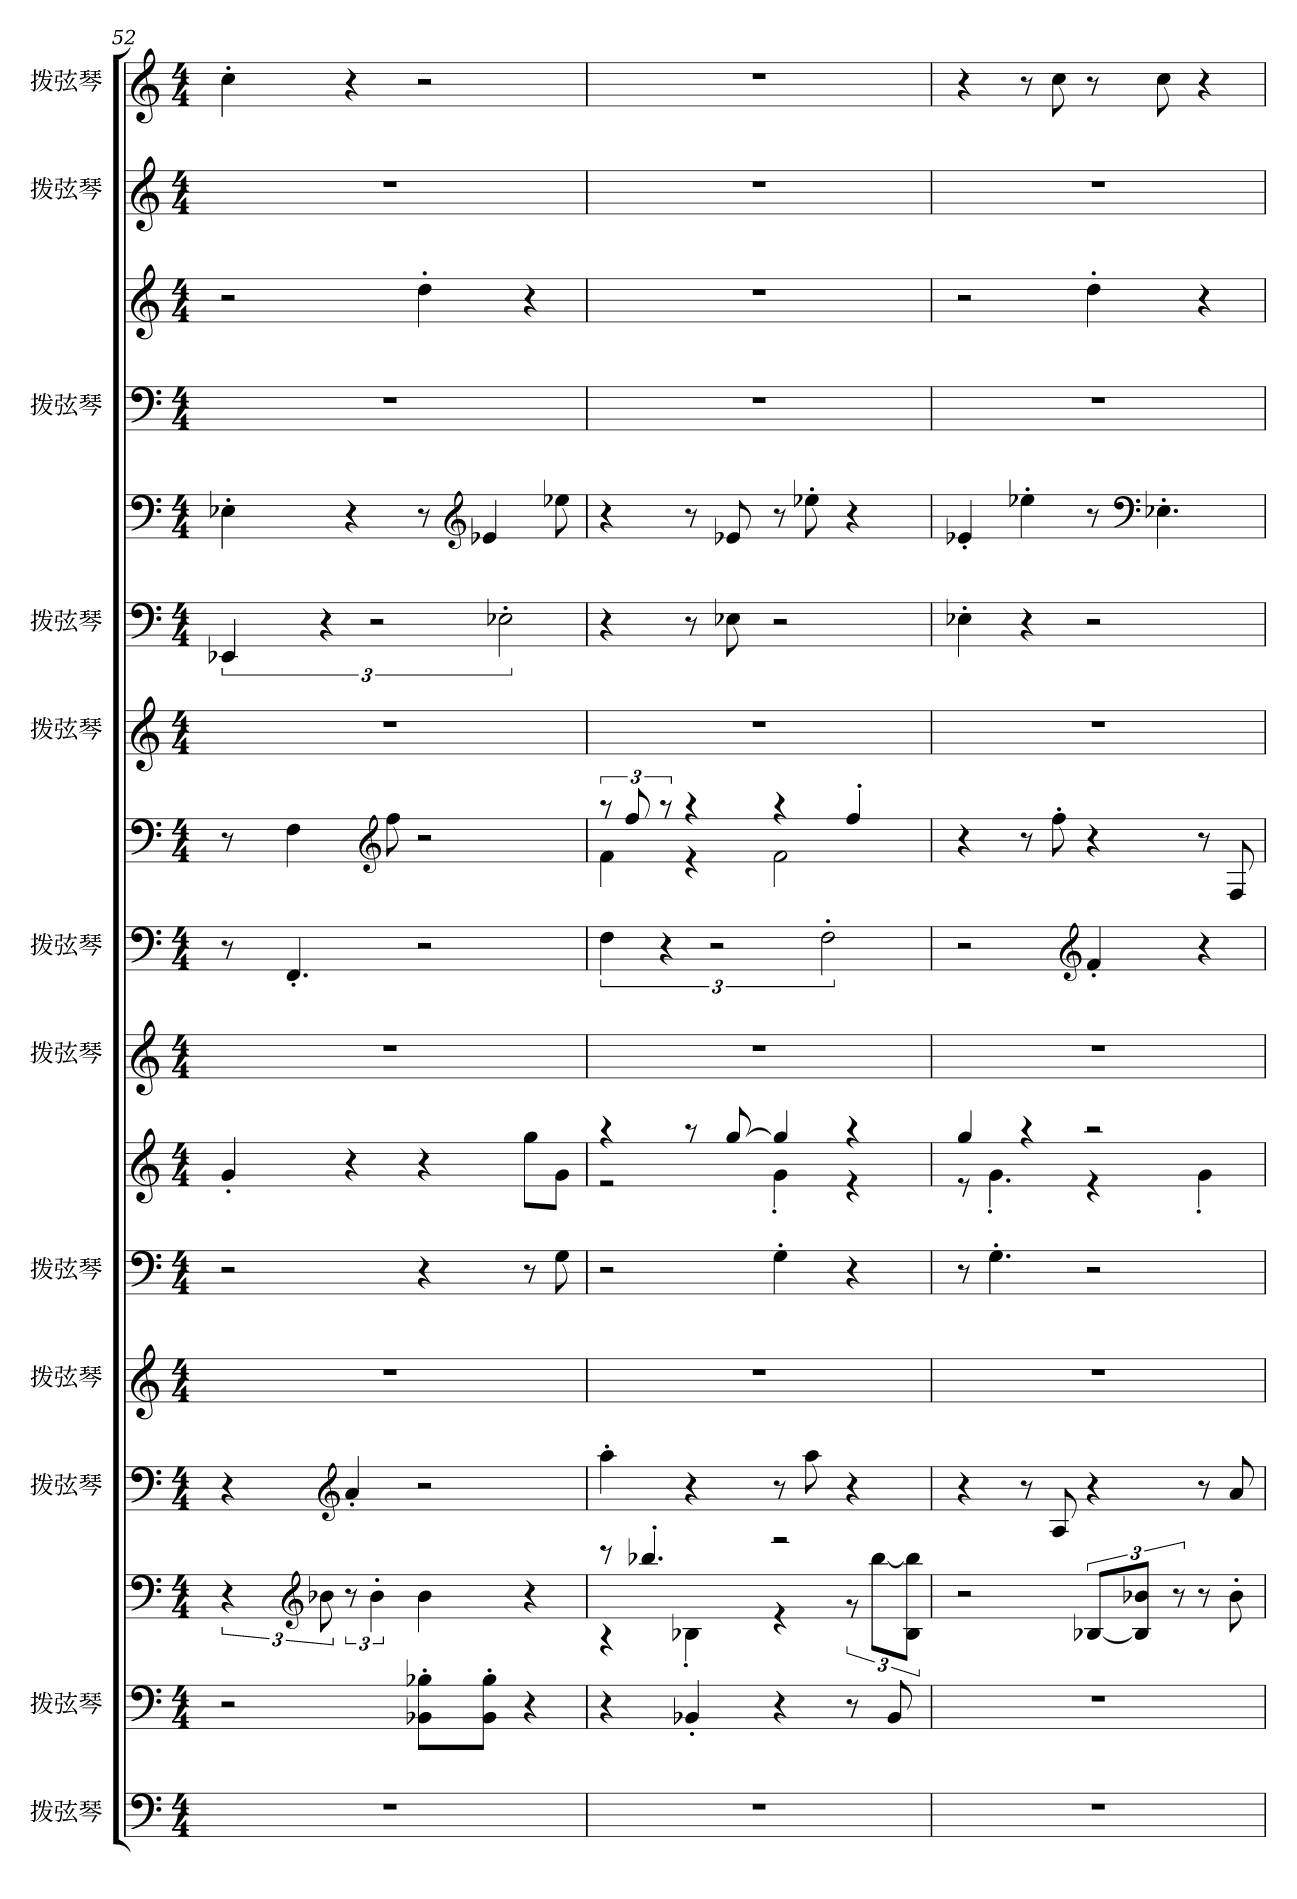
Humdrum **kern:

**kern	**kern	**kern	**kern	**kern	**kern	**kern	**kern	**kern	**kern	**kern	**kern	**kern	**kern	**kern	**kern	**kern
*part12	*part11	*part11	*part10	*part9	*part8	*part8	*part7	*part6	*part6	*part5	*part4	*part4	*part3	*part3	*part2	*part1
*staff17	*staff16	*staff15	*staff14	*staff13	*staff12	*staff11	*staff10	*staff9	*staff8	*staff7	*staff6	*staff5	*staff4	*staff3	*staff2	*staff1
*I"拨弦琴	*I"拨弦琴	*	*I"拨弦琴	*I"拨弦琴	*I"拨弦琴	*	*I"拨弦琴	*I"拨弦琴	*	*I"拨弦琴	*I"拨弦琴	*	*I"拨弦琴	*	*I"拨弦琴	*I"拨弦琴
*clefF4	*clefF4	*clefF4	*clefF4	*clefG2	*clefF4	*clefG2	*clefG2	*clefF4	*clefF4	*clefG2	*clefF4	*clefF4	*clefF4	*clefG2	*clefG2	*clefG2
*k[]	*k[]	*k[]	*k[]	*k[]	*k[]	*k[]	*k[]	*k[]	*k[]	*k[]	*k[]	*k[]	*k[]	*k[]	*k[]	*k[]
*M4/4	*M4/4	*M4/4	*M4/4	*M4/4	*M4/4	*M4/4	*M4/4	*M4/4	*M4/4	*M4/4	*M4/4	*M4/4	*M4/4	*M4/4	*M4/4	*M4/4
=52	=52	=52	=52	=52	=52	=52	=52	=52	=52	=52	=52	=52	=52	=52	=52	=52
1r	2r	6r	4r	1r	2r	4g'/	1r	8r	8r	1r	6EE-X/	4E-X'\	1r	2r	1r	4cc'\
.	.	.	.	.	.	.	.	4.FF'/	4F\	.	.	.	.	.	.	.
*	*	*clefG2	*	*	*	*	*	*	*	*	*	*	*	*	*	*
.	.	12b-X\	.	.	.	.	.	.	.	.	6r	.	.	.	.	.
*	*	*	*clefG2	*	*	*	*	*	*	*	*	*	*	*	*	*
.	.	12r	4a'/	.	.	4r	.	.	.	.	.	4r	.	.	.	4r
.	.	6b-'\	.	.	.	.	.	.	.	.	3r	.	.	.	.	.
*	*	*	*	*	*	*	*	*	*clefG2	*	*	*	*	*	*	*
.	.	.	.	.	.	.	.	.	8ff\	.	.	.	.	.	.	.
.	8BB-X\' 8B-X\'L	4b-\	2r	.	4r	4r	.	2r	2r	.	.	8r	.	4dd'\	.	2r
*	*	*	*	*	*	*	*	*	*	*	*	*clefG2	*	*	*	*
.	8BB-\' 8B-\'J	.	.	.	.	.	.	.	.	.	.	4e-X/	.	.	.	.
.	.	.	.	.	.	.	.	.	.	.	3E-X'\	.	.	.	.	.
.	4r	4r	.	.	8r	8gg\L	.	.	.	.	.	.	.	4r	.	.
.	.	.	.	.	8G\	8g\J	.	.	.	.	.	8ee-X\	.	.	.	.
!!LO:PB:g=z
=53	=53	=53	=53	=53	=53	=53	=53	=53	=53	=53	=53	=53	=53	=53	=53	=53
*	*	*^	*	*	*	*^	*	*	*^	*	*	*	*	*	*	*
1r	4r	8r	4r	4aa'\	1r	2r	4r	2r	1r	6F\	12r	4f\	1r	4r	4r	1r	1r	1r	1r
.	.	.	.	.	.	.	.	.	.	.	12ff/	.	.	.	.	.	.	.	.
.	.	4.bb-X'/	.	.	.	.	.	.	.	.	.	.	.	.	.	.	.	.	.
.	.	.	.	.	.	.	.	.	.	6r	12r	.	.	.	.	.	.	.	.
.	4BB-X'/	.	4B-X'\	4r	.	.	8r	.	.	.	4r	4r	.	8r	8r	.	.	.	.
.	.	.	.	.	.	.	.	.	.	3r	.	.	.	.	.	.	.	.	.
.	.	.	.	.	.	.	[8gg/	.	.	.	.	.	.	8E-X\	8e-X/	.	.	.	.
.	4r	2r	4r	8r	.	4G'\	4gg/]	4g'\	.	.	4r	2f\	.	2r	8r	.	.	.	.
.	.	.	.	8aa\	.	.	.	.	.	.	.	.	.	.	8ee-X'\	.	.	.	.
.	.	.	.	.	.	.	.	.	.	3F'\	.	.	.	.	.	.	.	.	.
.	8r	.	12r	4r	.	4r	4r	4r	.	.	4ff'/	.	.	.	4r	.	.	.	.
.	.	.	[12bb-\L	.	.	.	.	.	.	.	.	.	.	.	.	.	.	.	.
.	8BB-/	.	.	.	.	.	.	.	.	.	.	.	.	.	.	.	.	.	.
.	.	.	12B-\ 12bb-\]J	.	.	.	.	.	.	.	.	.	.	.	.	.	.	.	.
*	*	*v	*v	*	*	*	*	*	*	*	*v	*v	*	*	*	*	*	*	*
=54	=54	=54	=54	=54	=54	=54	=54	=54	=54	=54	=54	=54	=54	=54	=54	=54	=54
1r	1r	2r	4r	1r	8r	4gg/	8r	1r	2r	4r	1r	4E-X'\	4e-X'/	1r	2r	1r	4r
.	.	.	.	.	4.G'\	.	4.g'\	.	.	.	.	.	.	.	.	.	.
.	.	.	8r	.	.	4r	.	.	.	8r	.	4r	4ee-X'\	.	.	.	8r
.	.	.	8A/	.	.	.	.	.	.	8ff'\	.	.	.	.	.	.	8cc\
*	*	*	*	*	*	*	*	*	*clefG2	*	*	*	*	*	*	*	*
.	.	[12B-X/L	4r	.	2r	2r	4r	.	4f'/	4r	.	2r	8r	.	4dd'\	.	8r
.	.	12B-/] 12b-X/J	.	.	.	.	.	.	.	.	.	.	.	.	.	.	.
*	*	*	*	*	*	*	*	*	*	*	*	*	*clefF4	*	*	*	*
.	.	.	.	.	.	.	.	.	.	.	.	.	4.E-X'\	.	.	.	8cc\
.	.	12r	.	.	.	.	.	.	.	.	.	.	.	.	.	.	.
.	.	8r	8r	.	.	.	4g'\	.	4r	8r	.	.	.	.	4r	.	4r
.	.	8b-'\	8a/	.	.	.	.	.	.	8F/	.	.	.	.	.	.	.
*	*	*	*	*	*	*v	*v	*	*	*	*	*	*	*	*	*	*
=	=	=	=	=	=	=	=	=	=	=	=	=	=	=	=	=
*-	*-	*-	*-	*-	*-	*-	*-	*-	*-	*-	*-	*-	*-	*-	*-	*-
